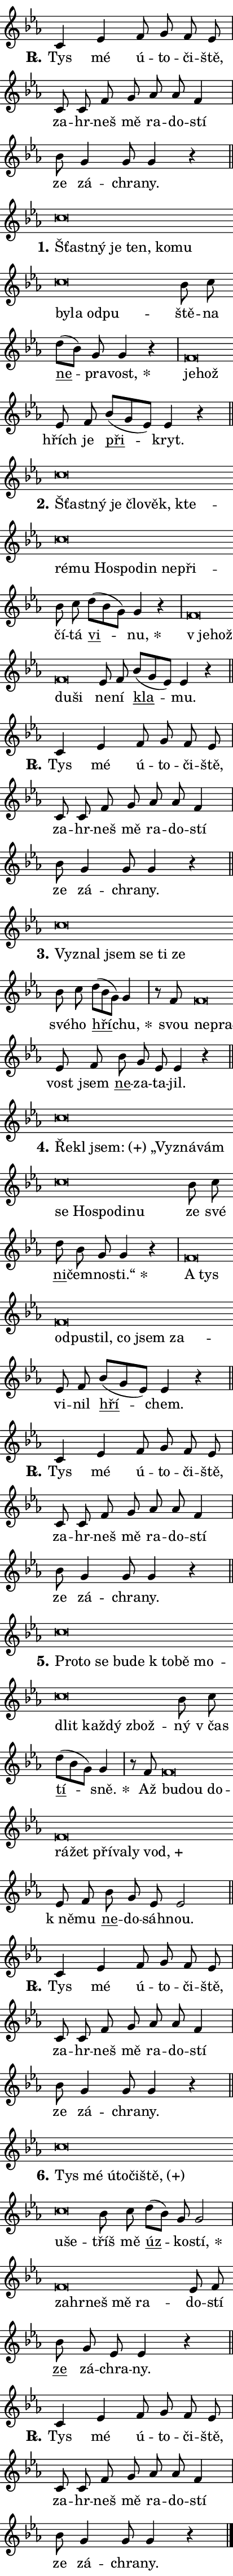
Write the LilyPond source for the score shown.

\version "2.24.0"
\header { tagline = "" }
\paper {
  indent = 0\cm
  top-margin = 0\cm
  right-margin = 0\cm
  bottom-margin = 0\cm
  left-margin = 0\cm
  paper-width = 7\cm
  page-breaking = #ly:one-page-breaking
  system-system-spacing.basic-distance = #11
  score-system-spacing.basic-distance = #11
  ragged-last = ##f
}


%% Author: Thomas Morley
%% https://lists.gnu.org/archive/html/lilypond-user/2020-05/msg00002.html
#(define (line-position grob)
"Returns position of @var[grob} in current system:
   @code{'start}, if at first time-step
   @code{'end}, if at last time-step
   @code{'middle} otherwise
"
  (let* ((col (ly:item-get-column grob))
         (ln (ly:grob-object col 'left-neighbor))
         (rn (ly:grob-object col 'right-neighbor))
         (col-to-check-left (if (ly:grob? ln) ln col))
         (col-to-check-right (if (ly:grob? rn) rn col))
         (break-dir-left
           (and
             (ly:grob-property col-to-check-left 'non-musical #f)
             (ly:item-break-dir col-to-check-left)))
         (break-dir-right
           (and
             (ly:grob-property col-to-check-right 'non-musical #f)
             (ly:item-break-dir col-to-check-right))))
        (cond ((eqv? 1 break-dir-left) 'start)
              ((eqv? -1 break-dir-right) 'end)
              (else 'middle))))

#(define (tranparent-at-line-position vctor)
  (lambda (grob)
  "Relying on @code{line-position} select the relevant enry from @var{vctor}.
Used to determine transparency,"
    (case (line-position grob)
      ((end) (not (vector-ref vctor 0)))
      ((middle) (not (vector-ref vctor 1)))
      ((start) (not (vector-ref vctor 2))))))

noteHeadBreakVisibility =
#(define-music-function (break-visibility)(vector?)
"Makes @code{NoteHead}s transparent relying on @var{break-visibility}"
#{
  \override NoteHead.transparent =
    #(tranparent-at-line-position break-visibility)
#})

#(define delete-ledgers-for-transparent-note-heads
  (lambda (grob)
    "Reads whether a @code{NoteHead} is transparent.
If so this @code{NoteHead} is removed from @code{'note-heads} from
@var{grob}, which is supposed to be @code{LedgerLineSpanner}.
As a result ledgers are not printed for this @code{NoteHead}"
    (let* ((nhds-array (ly:grob-object grob 'note-heads))
           (nhds-list
             (if (ly:grob-array? nhds-array)
                 (ly:grob-array->list nhds-array)
                 '()))
           ;; Relies on the transparent-property being done before
           ;; Staff.LedgerLineSpanner.after-line-breaking is executed.
           ;; This is fragile ...
           (to-keep
             (remove
               (lambda (nhd)
                 (ly:grob-property nhd 'transparent #f))
               nhds-list)))
      ;; TODO find a better method to iterate over grob-arrays, similiar
      ;; to filter/remove etc for lists
      ;; For now rebuilt from scratch
      (set! (ly:grob-object grob 'note-heads)  '())
      (for-each
        (lambda (nhd)
          (ly:pointer-group-interface::add-grob grob 'note-heads nhd))
        to-keep))))

hideNotes = {
  \noteHeadBreakVisibility #begin-of-line-visible
}
unHideNotes = {
  \noteHeadBreakVisibility #all-visible
}

% work-around for resetting accidentals
% https://lilypond.org/doc/v2.23/Documentation/notation/displaying-rhythms#unmetered-music
cadenzaMeasure = {
  \cadenzaOff
  \partial 1024 s1024
  \cadenzaOn
}

#(define-markup-command (accent layout props text) (markup?)
  "Underline accented syllable"
  (interpret-markup layout props
    #{\markup \override #'(offset . 4.3) \underline { #text }#}))

responsum = \markup \concat {
  "R" \hspace #-1.05 \path #0.1 #'((moveto 0 0.07) (lineto 0.9 0.8)) \hspace #0.05 "."
}

\layout {
    \context {
        \Staff
        \remove "Time_signature_engraver"
        \override LedgerLineSpanner.after-line-breaking = #delete-ledgers-for-transparent-note-heads
    }
    \context {
        \Voice {
            \override NoteHead.output-attributes = #'((class . "notehead"))
            \override Hairpin.height = #0.55
        }
    }
    \context {
        \Lyrics {
            \override StanzaNumber.output-attributes = #'((class . "stanzanumber"))
            \override LyricSpace.minimum-distance = #0.9
            \override LyricText.font-name = #"TeX Gyre Schola"
            \override LyricText.font-size = 1
            \override StanzaNumber.font-name = #"TeX Gyre Schola Bold"
            \override StanzaNumber.font-size = 1
        }
    }
}

% magnetic-lyrics.ily
%
%   written by
%     Jean Abou Samra <jean@abou-samra.fr>
%     Werner Lemberg <wl@gnu.org>
%
%   adapted by
%     Jiri Hon <jiri.hon@gmail.com>
%
% Version 2022-Apr-15

% https://www.mail-archive.com/lilypond-user@gnu.org/msg149350.html

#(define (Left_hyphen_pointer_engraver context)
   "Collect syllable-hyphen-syllable occurrences in lyrics and store
them in properties.  This engraver only looks to the left.  For
example, if the lyrics input is @code{foo -- bar}, it does the
following.

@itemize @bullet
@item
Set the @code{text} property of the @code{LyricHyphen} grob between
@q{foo} and @q{bar} to @code{foo}.

@item
Set the @code{left-hyphen} property of the @code{LyricText} grob with
text @q{foo} to the @code{LyricHyphen} grob between @q{foo} and
@q{bar}.
@end itemize

Use this auxiliary engraver in combination with the
@code{lyric-@/text::@/apply-@/magnetic-@/offset!} hook."
   (let ((hyphen #f)
         (text #f))
     (make-engraver
      (acknowledgers
       ((lyric-syllable-interface engraver grob source-engraver)
        (set! text grob)))
      (end-acknowledgers
       ((lyric-hyphen-interface engraver grob source-engraver)
        ;(when (not (grob::has-interface grob 'lyric-space-interface))
          (set! hyphen grob)));)
      ((stop-translation-timestep engraver)
       (when (and text hyphen)
         (ly:grob-set-object! text 'left-hyphen hyphen))
       (set! text #f)
       (set! hyphen #f)))))

#(define (lyric-text::apply-magnetic-offset! grob)
   "If the space between two syllables is less than the value in
property @code{LyricText@/.details@/.squash-threshold}, move the right
syllable to the left so that it gets concatenated with the left
syllable.

Use this function as a hook for
@code{LyricText@/.after-@/line-@/breaking} if the
@code{Left_@/hyphen_@/pointer_@/engraver} is active."
   (let ((hyphen (ly:grob-object grob 'left-hyphen #f)))
     (when hyphen
       (let ((left-text (ly:spanner-bound hyphen LEFT)))
         (when (grob::has-interface left-text 'lyric-syllable-interface)
           (let* ((common (ly:grob-common-refpoint grob left-text X))
                  (this-x-ext (ly:grob-extent grob common X))
                  (left-x-ext
                   (begin
                     ;; Trigger magnetism for left-text.
                     (ly:grob-property left-text 'after-line-breaking)
                     (ly:grob-extent left-text common X)))
                  ;; `delta` is the gap width between two syllables.
                  (delta (- (interval-start this-x-ext)
                            (interval-end left-x-ext)))
                  (details (ly:grob-property grob 'details))
                  (threshold (assoc-get 'squash-threshold details 0.2)))
             (when (< delta threshold)
               (let* (;; We have to manipulate the input text so that
                      ;; ligatures crossing syllable boundaries are not
                      ;; disabled.  For languages based on the Latin
                      ;; script this is essentially a beautification.
                      ;; However, for non-Western scripts it can be a
                      ;; necessity.
                      (lt (ly:grob-property left-text 'text))
                      (rt (ly:grob-property grob 'text))
                      (is-space (grob::has-interface hyphen 'lyric-space-interface))
                      (space (if is-space " " ""))
                      (space-markup (grob-interpret-markup grob " "))
                      (space-size (interval-length (ly:stencil-extent space-markup X)))
                      (extra-delta (if is-space space-size 0))
                      ;; Append new syllable.
                      (ltrt-space (if (and (string? lt) (string? rt))
                                (string-append lt space rt)
                                (make-concat-markup (list lt space rt))))
                      ;; Right-align `ltrt` to the right side.
                      (ltrt-space-markup (grob-interpret-markup
                               grob
                               (make-translate-markup
                                (cons (interval-length this-x-ext) 0)
                                (make-right-align-markup ltrt-space)))))
                 (begin
                   ;; Don't print `left-text`.
                   (ly:grob-set-property! left-text 'stencil #f)
                   ;; Set text and stencil (which holds all collected
                   ;; syllables so far) and shift it to the left.
                   (ly:grob-set-property! grob 'text ltrt-space)
                   (ly:grob-set-property! grob 'stencil ltrt-space-markup)
                   (ly:grob-translate-axis! grob (- (- delta extra-delta)) X))))))))))


#(define (lyric-hyphen::displace-bounds-first grob)
   ;; Make very sure this callback isn't triggered too early.
   (let ((left (ly:spanner-bound grob LEFT))
         (right (ly:spanner-bound grob RIGHT)))
     (ly:grob-property left 'after-line-breaking)
     (ly:grob-property right 'after-line-breaking)
     (ly:lyric-hyphen::print grob)))

squashThreshold = #0.4

\layout {
  \context {
    \Lyrics
    \consists #Left_hyphen_pointer_engraver
    \override LyricText.after-line-breaking =
      #lyric-text::apply-magnetic-offset!
    \override LyricHyphen.stencil = #lyric-hyphen::displace-bounds-first
    \override LyricText.details.squash-threshold = \squashThreshold
    \override LyricHyphen.minimum-distance = 0
    \override LyricHyphen.minimum-length = \squashThreshold
  }
}

squash = \override LyricText.details.squash-threshold = 9999
unSquash = \override LyricText.details.squash-threshold = \squashThreshold

left = \override LyricText.self-alignment-X = #LEFT
unLeft = \revert LyricText.self-alignment-X

starOffset = #(lambda (grob) 
                (let ((x_offset (ly:self-alignment-interface::aligned-on-x-parent grob)))
                  (if (= x_offset 0) 0 (+ x_offset 1.2))))

star = #(define-music-function (syllable)(string?)
"Append star separator at the end of a syllable"
#{
  \once \override LyricText.X-offset = #starOffset
  \lyricmode { \markup {
    #syllable
    \override #'((font-name . "TeX Gyre Schola Bold")) \hspace #0.2 \lower #0.65 \larger "*"
  } }
#})

starAccent = #(define-music-function (syllable)(string?)
"Append star separator at the end of a syllable and make accent"
#{
  \once \override LyricText.X-offset = #starOffset
  \lyricmode { \markup {
    \accent #syllable
    \override #'((font-name . "TeX Gyre Schola Bold")) \hspace #0.2 \lower #0.65 \larger "*"
  } }
#})

breath = #(define-music-function (syllable)(string?)
"Append breathing indicator at the end of a syllable"
#{
  \lyricmode { \markup { #syllable "+" } }
#})

optionalBreath = #(define-music-function (syllable)(string?)
"Append optional breathing indicator at the end of a syllable"
#{
  \lyricmode { \markup { #syllable "(+)" } }
#})


\score {
    <<
        \new Voice = "melody" { \cadenzaOn \key es \major \relative { c'4 es f8 g f es \cadenzaMeasure \bar "|" c c f g as as f4 \cadenzaMeasure \bar "|" bes8 g4 g8 g4 r \cadenzaMeasure \bar "||" \break } }
        \new Lyrics \lyricsto "melody" { \lyricmode { \set stanza = \responsum
Tys mé ú -- to -- či -- ště, za -- hr -- neš mě ra -- do -- stí ze zá -- chra -- ny. } }
    >>
    \layout {}
}

\score {
    <<
        \new Voice = "melody" { \cadenzaOn \key es \major \relative { c''\breve*1/16 \hideNotes \breve*1/16 \bar "" \breve*1/16 \bar "" \breve*1/16 \bar "" \breve*1/16 \bar "" \breve*1/16 \bar "" \breve*1/16 \bar "" \breve*1/16 \bar "" \breve*1/16 \breve*1/16 \bar "" \unHideNotes bes8 c \bar "" d[( bes)] g g4 r \cadenzaMeasure \bar "|" f\breve*1/16 \hideNotes \breve*1/16 \bar "" \unHideNotes es8 f \bar "" bes[( g es)] es4 r \cadenzaMeasure \bar "||" \break } }
        \new Lyrics \lyricsto "melody" { \lyricmode { \set stanza = "1."
\left Šťast -- \squash ný je ten, ko -- mu by -- la od -- pu -- \unLeft \unSquash ště -- na \markup \accent ne -- pra -- \star vost, \left je -- \squash hož \unLeft \unSquash hřích je \markup \accent při -- kryt. } }
    >>
    \layout {}
}

\score {
    <<
        \new Voice = "melody" { \cadenzaOn \key es \major \relative { c''\breve*1/16 \hideNotes \breve*1/16 \bar "" \breve*1/16 \bar "" \breve*1/16 \bar "" \breve*1/16 \bar "" \breve*1/16 \bar "" \breve*1/16 \bar "" \breve*1/16 \bar "" \breve*1/16 \bar "" \breve*1/16 \bar "" \breve*1/16 \bar "" \breve*1/16 \breve*1/16 \bar "" \unHideNotes bes8 c \bar "" d[( bes g)] g4 r \cadenzaMeasure \bar "|" f\breve*1/16 \hideNotes \breve*1/16 \bar "" \breve*1/16 \breve*1/16 \bar "" \unHideNotes es8 f \bar "" bes[( g es)] es4 r \cadenzaMeasure \bar "||" \break } }
        \new Lyrics \lyricsto "melody" { \lyricmode { \set stanza = "2."
\left Šťast -- \squash ný je člo -- věk, kte -- ré -- mu Ho -- spo -- din ne -- při -- \unLeft \unSquash čí -- tá \markup \accent vi -- \star nu, \left "v je" -- \squash hož du -- ši \unLeft \unSquash ne -- ní \markup \accent kla -- mu. } }
    >>
    \layout {}
}

\score {
    <<
        \new Voice = "melody" { \cadenzaOn \key es \major \relative { c'4 es f8 g f es \cadenzaMeasure \bar "|" c c f g as as f4 \cadenzaMeasure \bar "|" bes8 g4 g8 g4 r \cadenzaMeasure \bar "||" \break } }
        \new Lyrics \lyricsto "melody" { \lyricmode { \set stanza = \responsum
Tys mé ú -- to -- či -- ště, za -- hr -- neš mě ra -- do -- stí ze zá -- chra -- ny. } }
    >>
    \layout {}
}

\score {
    <<
        \new Voice = "melody" { \cadenzaOn \key es \major \relative { c''\breve*1/16 \hideNotes \breve*1/16 \bar "" \breve*1/16 \bar "" \breve*1/16 \bar "" \breve*1/16 \breve*1/16 \bar "" \unHideNotes bes8 c \bar "" d[( bes g)] g4 \cadenzaMeasure \bar "|" r8 f8 f\breve*1/16 \hideNotes \breve*1/16 \bar "" \unHideNotes es8 f \bar "" bes g es es4 r \cadenzaMeasure \bar "||" \break } }
        \new Lyrics \lyricsto "melody" { \lyricmode { \set stanza = "3."
\left Vy -- \squash znal jsem se ti ze \unLeft \unSquash své -- ho \markup \accent hří -- \star chu, svou \left ne -- \squash pra -- \unLeft \unSquash vost jsem \markup \accent ne -- za -- ta -- jil. } }
    >>
    \layout {}
}

\score {
    <<
        \new Voice = "melody" { \cadenzaOn \key es \major \relative { c''\breve*1/16 \hideNotes \breve*1/16 \bar "" \breve*1/16 \bar "" \breve*1/16 \bar "" \breve*1/16 \bar "" \breve*1/16 \bar "" \breve*1/16 \bar "" \breve*1/16 \bar "" \breve*1/16 \bar "" \breve*1/16 \breve*1/16 \bar "" \unHideNotes bes8 c \bar "" d bes g g4 r \cadenzaMeasure \bar "|" f\breve*1/16 \hideNotes \breve*1/16 \bar "" \breve*1/16 \bar "" \breve*1/16 \bar "" \breve*1/16 \bar "" \breve*1/16 \bar "" \breve*1/16 \breve*1/16 \bar "" \unHideNotes es8 f \bar "" bes[( g es)] es4 r \cadenzaMeasure \bar "||" \break } }
        \new Lyrics \lyricsto "melody" { \lyricmode { \set stanza = "4."
\left Ře -- \squash kl \optionalBreath jsem: „Vy -- zná -- vám se Ho -- spo -- di -- nu \unLeft \unSquash ze své \markup \accent ni -- čem -- no -- \star sti.“ \left A \squash tys od -- pu -- stil, co jsem za -- \unLeft \unSquash vi -- nil \markup \accent hří -- chem. } }
    >>
    \layout {}
}

\score {
    <<
        \new Voice = "melody" { \cadenzaOn \key es \major \relative { c'4 es f8 g f es \cadenzaMeasure \bar "|" c c f g as as f4 \cadenzaMeasure \bar "|" bes8 g4 g8 g4 r \cadenzaMeasure \bar "||" \break } }
        \new Lyrics \lyricsto "melody" { \lyricmode { \set stanza = \responsum
Tys mé ú -- to -- či -- ště, za -- hr -- neš mě ra -- do -- stí ze zá -- chra -- ny. } }
    >>
    \layout {}
}

\score {
    <<
        \new Voice = "melody" { \cadenzaOn \key es \major \relative { c''\breve*1/16 \hideNotes \breve*1/16 \bar "" \breve*1/16 \bar "" \breve*1/16 \bar "" \breve*1/16 \bar "" \breve*1/16 \bar "" \breve*1/16 \bar "" \breve*1/16 \bar "" \breve*1/16 \bar "" \breve*1/16 \bar "" \breve*1/16 \breve*1/16 \bar "" \unHideNotes bes8 c \bar "" d[( bes g)] g4 \cadenzaMeasure \bar "|" r8 f8 f\breve*1/16 \hideNotes \breve*1/16 \bar "" \breve*1/16 \bar "" \breve*1/16 \bar "" \breve*1/16 \bar "" \breve*1/16 \bar "" \breve*1/16 \bar "" \breve*1/16 \breve*1/16 \bar "" \unHideNotes es8 f \bar "" bes g es es2 \cadenzaMeasure \bar "||" \break } }
        \new Lyrics \lyricsto "melody" { \lyricmode { \set stanza = "5."
\left Pro -- \squash to se bu -- de "k to" -- bě mo -- dlit kaž -- dý zbož -- \unLeft \unSquash ný "v čas" \markup \accent tí -- \star sně. Až \left bu -- \squash dou do -- rá -- žet pří -- va -- ly \breath "vod," \unLeft \unSquash "k ně" -- mu \markup \accent ne -- do -- sáh -- nou. } }
    >>
    \layout {}
}

\score {
    <<
        \new Voice = "melody" { \cadenzaOn \key es \major \relative { c'4 es f8 g f es \cadenzaMeasure \bar "|" c c f g as as f4 \cadenzaMeasure \bar "|" bes8 g4 g8 g4 r \cadenzaMeasure \bar "||" \break } }
        \new Lyrics \lyricsto "melody" { \lyricmode { \set stanza = \responsum
Tys mé ú -- to -- či -- ště, za -- hr -- neš mě ra -- do -- stí ze zá -- chra -- ny. } }
    >>
    \layout {}
}

\score {
    <<
        \new Voice = "melody" { \cadenzaOn \key es \major \relative { c''\breve*1/16 \hideNotes \breve*1/16 \bar "" \breve*1/16 \bar "" \breve*1/16 \bar "" \breve*1/16 \bar "" \breve*1/16 \bar "" \breve*1/16 \breve*1/16 \bar "" \unHideNotes bes8 c \bar "" d[( bes)] g g2 \cadenzaMeasure \bar "|" f\breve*1/16 \hideNotes \breve*1/16 \bar "" \breve*1/16 \bar "" \breve*1/16 \breve*1/16 \bar "" \unHideNotes es8 f \bar "" bes g es es4 r \cadenzaMeasure \bar "||" \break } }
        \new Lyrics \lyricsto "melody" { \lyricmode { \set stanza = "6."
\left Tys \squash mé ú -- to -- či -- \optionalBreath ště, u -- še -- \unLeft \unSquash tříš mě \markup \accent úz -- ko -- \star stí, \left za -- \squash hr -- neš mě ra -- \unLeft \unSquash do -- stí \markup \accent ze zá -- chra -- ny. } }
    >>
    \layout {}
}

\score {
    <<
        \new Voice = "melody" { \cadenzaOn \key es \major \relative { c'4 es f8 g f es \cadenzaMeasure \bar "|" c c f g as as f4 \cadenzaMeasure \bar "|" bes8 g4 g8 g4 r \cadenzaMeasure \bar "||" \break } \bar "|." }
        \new Lyrics \lyricsto "melody" { \lyricmode { \set stanza = \responsum
Tys mé ú -- to -- či -- ště, za -- hr -- neš mě ra -- do -- stí ze zá -- chra -- ny. } }
    >>
    \layout {}
}
